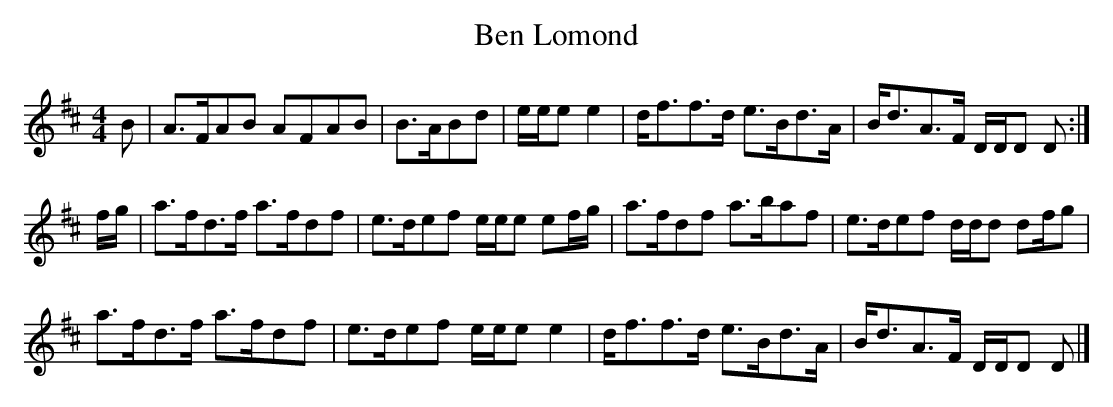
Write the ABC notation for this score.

X:1
T:Ben Lomond
M:4/4
L:1/8
K:D
B|A>FAB AFAB|B>ABd|e/e/e e2|d<ff>d e>Bd>A|B<dA>F D/D/D D:|]
f/g/|a>fd>f a>fdf|e>def e/e/e ef/g/|a>fdf a>baf|e>def d/d/d df/g|
a>fd>f a>fdf|e>def e/e/e e2|d<ff>d e>Bd>A|B<dA>F D/D/D D|]
